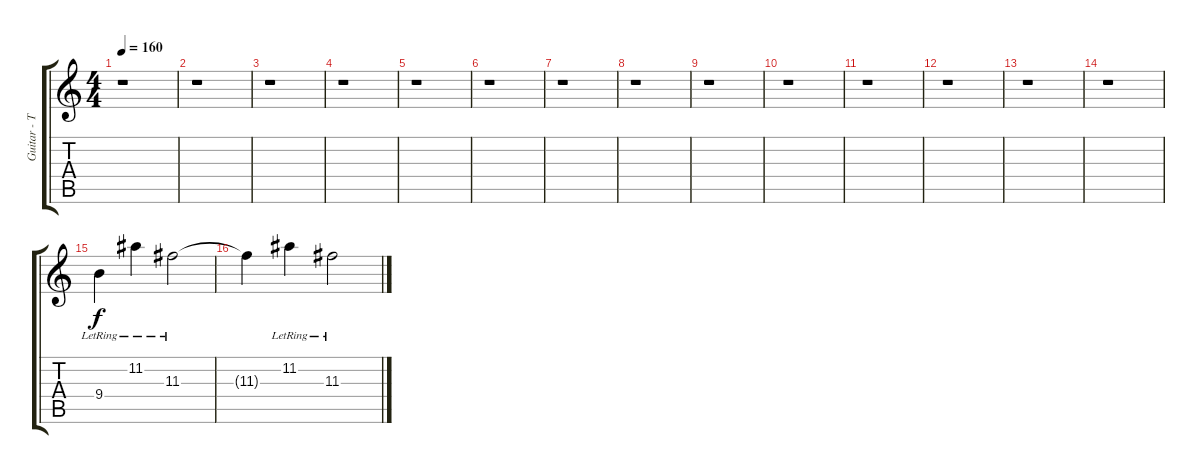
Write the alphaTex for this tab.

\track ("Guitar - Tom Mattew Delonge" "Guitar - T") {instrument overdrivenguitar}
\staff {score tabs}
\tuning (E4 B3 G3 D3 A2 E2) {hide}
\ts (4 4)
\tempo 160
\clef g2
\ks c
r.1{dy f} |
r.1 |
r.1 |
r.1 |
r.1 |
r.1 |
r.1 |
r.1 |
r.1 |
r.1 |
r.1 |
r.1 |
r.1 |
r.1 |
9.4{lr}.4 11.2{lr}.4 11.3{lr}.2 |
11.3{t}.4 11.2{lr}.4 11.3{lr}.2
